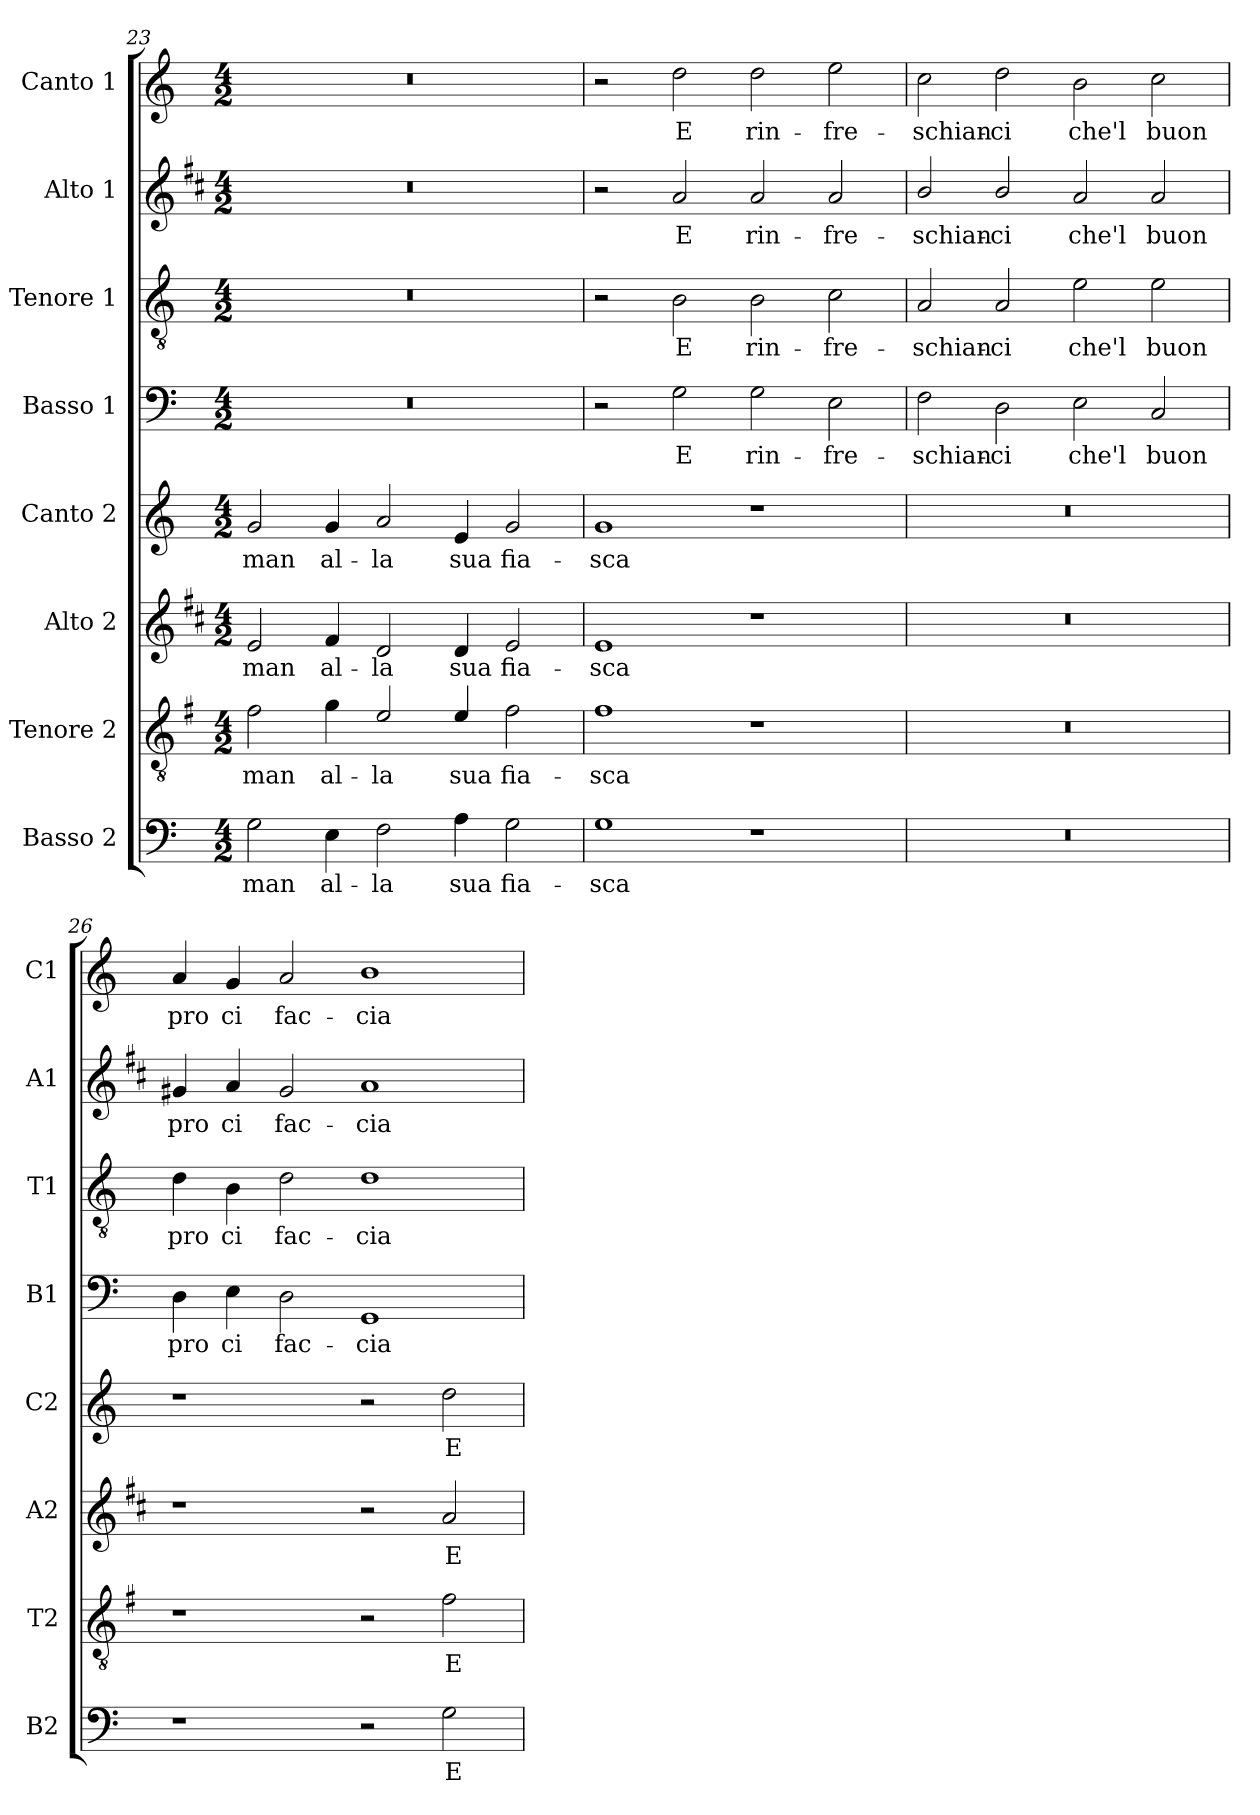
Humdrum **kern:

**kern	**text	**kern	**text	**kern	**text	**kern	**text	**kern	**text	**kern	**text	**kern	**text	**kern	**text
*part8	*part8	*part7	*part7	*part6	*part6	*part5	*part5	*part4	*part4	*part3	*part3	*part2	*part2	*part1	*part1
*staff8	*staff8	*staff7	*staff7	*staff6	*staff6	*staff5	*staff5	*staff4	*staff4	*staff3	*staff3	*staff2	*staff2	*staff1	*staff1
*I"Basso 2	*	*I"Tenore 2	*	*I"Alto 2	*	*I"Canto 2	*	*I"Basso 1	*	*I"Tenore 1	*	*I"Alto 1	*	*I"Canto 1	*
*I'B2	*	*I'T2	*	*I'A2	*	*I'C2	*	*I'B1	*	*I'T1	*	*I'A1	*	*I'C1	*
*clefF4	*	*clefGv2	*	*clefG2	*	*clefG2	*	*clefF4	*	*clefGv2	*	*clefG2	*	*clefG2	*
*	*	*ITrd4c7	*	*ITrd1c2	*	*	*	*	*	*	*	*ITrd1c2	*	*	*
*k[]	*	*k[]	*	*k[]	*	*k[]	*	*k[]	*	*k[]	*	*k[]	*	*k[]	*
*C:	*	*C:	*	*C:	*	*C:	*	*C:	*	*C:	*	*C:	*	*C:	*
*M4/2	*	*M4/2	*	*M4/2	*	*M4/2	*	*M4/2	*	*M4/2	*	*M4/2	*	*M4/2	*
=23	=23	=23	=23	=23	=23	=23	=23	=23	=23	=23	=23	=23	=23	=23	=23
!	!LO:LY:b	!	!LO:LY:b	!	!LO:LY:b	!	!LO:LY:b	!	!	!LO:N:vis=1	!	!	!	!	!
2G\	man	2B\	man	2d/	man	2g/	man	0r	.	0r	.	0r	.	0r	.
!	!LO:LY:b	!	!LO:LY:b	!	!LO:LY:b	!	!LO:LY:b	!	!	!	!	!	!	!	!
4E\	al-	4c\	al-	4e/	al-	4g/	al-	.	.	.	.	.	.	.	.
!	!LO:LY:b	!	!LO:LY:b	!	!LO:LY:b	!	!LO:LY:b	!	!	!	!	!	!	!	!
2F\	-la	2A/	-la	2c/	-la	2a/	-la	.	.	.	.	.	.	.	.
!	!LO:LY:b	!	!LO:LY:b	!	!LO:LY:b	!	!LO:LY:b	!	!	!	!	!	!	!	!
4A\	sua	4A/	sua	4c/	sua	4e/	sua	.	.	.	.	.	.	.	.
!	!LO:LY:b	!	!LO:LY:b	!	!LO:LY:b	!	!LO:LY:b	!	!	!	!	!	!	!	!
2G\	fia-	2B\	fia-	2d/	fia-	2g/	fia-	.	.	.	.	.	.	.	.
!!LO:PB:g=z
=24	=24	=24	=24	=24	=24	=24	=24	=24	=24	=24	=24	=24	=24	=24	=24
!	!LO:LY:b	!	!LO:LY:b	!	!LO:LY:b	!	!LO:LY:b	!	!	!	!	!	!	!	!
1G	-sca	1B	-sca	1d	-sca	1g	-sca	2r	.	2r	.	2r	.	2r	.
!	!	!	!	!	!	!	!	!	!LO:LY:b	!	!LO:LY:b	!	!LO:LY:b	!	!LO:LY:b
.	.	.	.	.	.	.	.	2G\	E	2B\	E	2g/	E	2dd\	E
!	!	!	!	!	!	!	!	!	!LO:LY:b	!	!LO:LY:b	!	!LO:LY:b	!	!LO:LY:b
1r	.	1r	.	1r	.	1r	.	2G\	rin-	2B\	rin-	2g/	rin-	2dd\	rin-
!	!	!	!	!	!	!	!	!	!LO:LY:b	!	!LO:LY:b	!	!LO:LY:b	!	!LO:LY:b
.	.	.	.	.	.	.	.	2E\	-fre-	2c\	-fre-	2g/	-fre-	2ee\	-fre-
=25	=25	=25	=25	=25	=25	=25	=25	=25	=25	=25	=25	=25	=25	=25	=25
!	!	!	!	!	!	!	!	!	!LO:LY:b	!	!LO:LY:b	!	!LO:LY:b	!	!LO:LY:b
0r	.	0r	.	0r	.	0r	.	2F\	-schian-	2A/	-schian-	2a/	-schian-	2cc\	-schian-
!	!	!	!	!	!	!	!	!	!LO:LY:b	!	!LO:LY:b	!	!LO:LY:b	!	!LO:LY:b
.	.	.	.	.	.	.	.	2D\	-ci	2A/	-ci	2a/	-ci	2dd\	-ci
!	!	!	!	!	!	!	!	!	!LO:LY:b	!	!LO:LY:b	!	!LO:LY:b	!	!LO:LY:b
.	.	.	.	.	.	.	.	2E\	che'l	2e\	che'l	2g/	che'l	2b\	che'l
!	!	!	!	!	!	!	!	!	!LO:LY:b	!	!LO:LY:b	!	!LO:LY:b	!	!LO:LY:b
.	.	.	.	.	.	.	.	2C/	buon	2e\	buon	2g/	buon	2cc\	buon
=26	=26	=26	=26	=26	=26	=26	=26	=26	=26	=26	=26	=26	=26	=26	=26
!	!	!	!	!	!	!	!	!	!LO:LY:b	!	!LO:LY:b	!	!LO:LY:b	!	!LO:LY:b
1r	.	1r	.	1r	.	1r	.	4D\	pro	4d\	pro	4f#X/	pro	4a/	pro
!	!	!	!	!	!	!	!	!	!LO:LY:b	!	!LO:LY:b	!	!LO:LY:b	!	!LO:LY:b
.	.	.	.	.	.	.	.	4E\	ci	4B\	ci	4g/	ci	4g/	ci
!	!	!	!	!	!	!	!	!	!LO:LY:b	!	!LO:LY:b	!	!LO:LY:b	!	!LO:LY:b
.	.	.	.	.	.	.	.	2D\	fac-	2d\	fac-	2f#/	fac-	2a/	fac-
!	!	!	!	!	!	!	!	!	!LO:LY:b	!	!LO:LY:b	!	!LO:LY:b	!	!LO:LY:b
2r	.	2r	.	2r	.	2r	.	1GG	-cia	1d	-cia	1g	-cia	1b	-cia
!	!LO:LY:b	!	!LO:LY:b	!	!LO:LY:b	!	!LO:LY:b	!	!	!	!	!	!	!	!
2G\	E	2B\	E	2g/	E	2dd\	E	.	.	.	.	.	.	.	.
=	=	=	=	=	=	=	=	=	=	=	=	=	=	=	=
*-	*-	*-	*-	*-	*-	*-	*-	*-	*-	*-	*-	*-	*-	*-	*-
